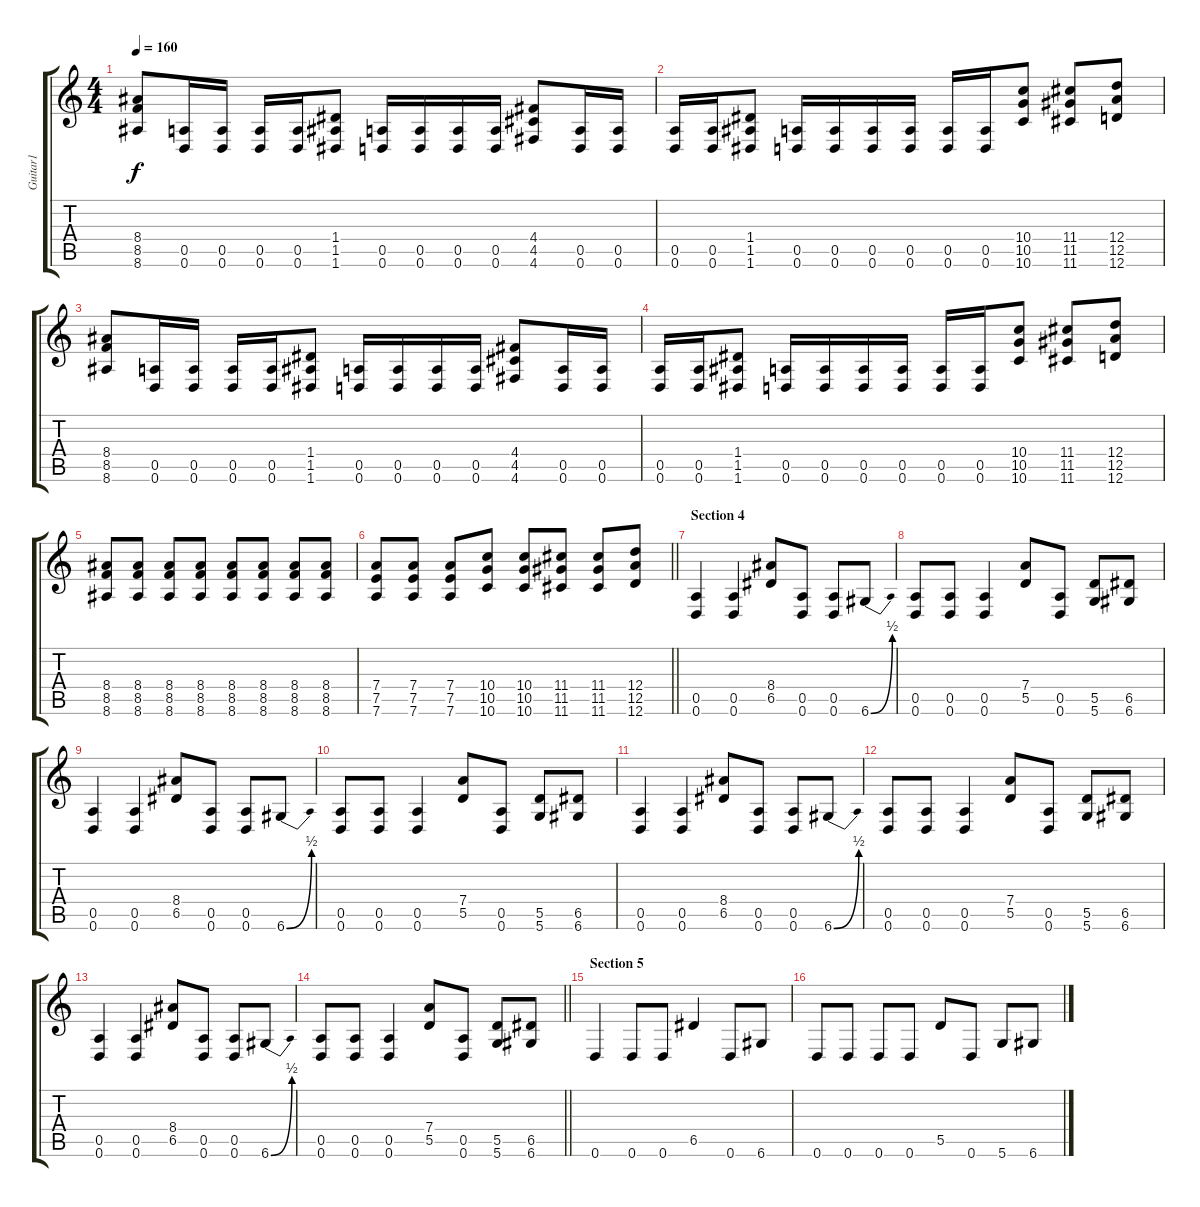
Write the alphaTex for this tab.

\track ("Guitar1" "Guitar1") {instrument distortionguitar}
\staff {score tabs}
\tuning (E4 B3 G3 D3 A2 D2) {hide}
\ts (4 4)
\tempo 160
\clef g2
\ks c
(8.4 8.5 8.6).8{dy f} (0.5 0.6).16 (0.5 0.6).16 (0.5 0.6).16 (0.5 0.6).16 (1.4 1.5 1.6).8 (0.5 0.6).16 (0.5 0.6).16 (0.5 0.6).16 (0.5 0.6).16 (4.4 4.5 4.6).8 (0.5 0.6).16 (0.5 0.6).16 |
(0.5 0.6).16 (0.5 0.6).16 (1.4 1.5 1.6).8 (0.5 0.6).16 (0.5 0.6).16 (0.5 0.6).16 (0.5 0.6).16 (0.5 0.6).16 (0.5 0.6).16 (10.4 10.5 10.6).8 (11.4 11.5 11.6).8 (12.4 12.5 12.6).8 |
(8.4 8.5 8.6).8 (0.5 0.6).16 (0.5 0.6).16 (0.5 0.6).16 (0.5 0.6).16 (1.4 1.5 1.6).8 (0.5 0.6).16 (0.5 0.6).16 (0.5 0.6).16 (0.5 0.6).16 (4.4 4.5 4.6).8 (0.5 0.6).16 (0.5 0.6).16 |
(0.5 0.6).16 (0.5 0.6).16 (1.4 1.5 1.6).8 (0.5 0.6).16 (0.5 0.6).16 (0.5 0.6).16 (0.5 0.6).16 (0.5 0.6).16 (0.5 0.6).16 (10.4 10.5 10.6).8 (11.4 11.5 11.6).8 (12.4 12.5 12.6).8 |
(8.4 8.5 8.6).8 (8.4 8.5 8.6).8 (8.4 8.5 8.6).8 (8.4 8.5 8.6).8 (8.4 8.5 8.6).8 (8.4 8.5 8.6).8 (8.4 8.5 8.6).8 (8.4 8.5 8.6).8 |
\barLineRight lightlight
(7.4 7.5 7.6).8 (7.4 7.5 7.6).8 (7.4 7.5 7.6).8 (10.4 10.5 10.6).8 (10.4 10.5 10.6).8 (11.4 11.5 11.6).8 (11.4 11.5 11.6).8 (12.4 12.5 12.6).8 |
\section ("" "Section 4")
(0.5 0.6).4 (0.5 0.6).4 (8.4 6.5).8 (0.5 0.6).8 (0.5 0.6).8 6.6{be (bend 0 0 60 2)}.8 |
(0.5 0.6).8 (0.5 0.6).8 (0.5 0.6).4 (7.4 5.5).8 (0.5 0.6).8 (5.5 5.6).8 (6.5 6.6).8 |
(0.5 0.6).4 (0.5 0.6).4 (8.4 6.5).8 (0.5 0.6).8 (0.5 0.6).8 6.6{be (bend 0 0 60 2)}.8 |
(0.5 0.6).8 (0.5 0.6).8 (0.5 0.6).4 (7.4 5.5).8 (0.5 0.6).8 (5.5 5.6).8 (6.5 6.6).8 |
(0.5 0.6).4 (0.5 0.6).4 (8.4 6.5).8 (0.5 0.6).8 (0.5 0.6).8 6.6{be (bend 0 0 60 2)}.8 |
(0.5 0.6).8 (0.5 0.6).8 (0.5 0.6).4 (7.4 5.5).8 (0.5 0.6).8 (5.5 5.6).8 (6.5 6.6).8 |
(0.5 0.6).4 (0.5 0.6).4 (8.4 6.5).8 (0.5 0.6).8 (0.5 0.6).8 6.6{be (bend 0 0 60 2)}.8 |
\barLineRight lightlight
(0.5 0.6).8 (0.5 0.6).8 (0.5 0.6).4 (7.4 5.5).8 (0.5 0.6).8 (5.5 5.6).8 (6.5 6.6).8 |
\section ("" "Section 5")
0.6.4 0.6.8 0.6.8 6.5.4 0.6.8 6.6.8 |
0.6.8 0.6.8 0.6.8 0.6.8 5.5.8 0.6.8 5.6.8 6.6.8
